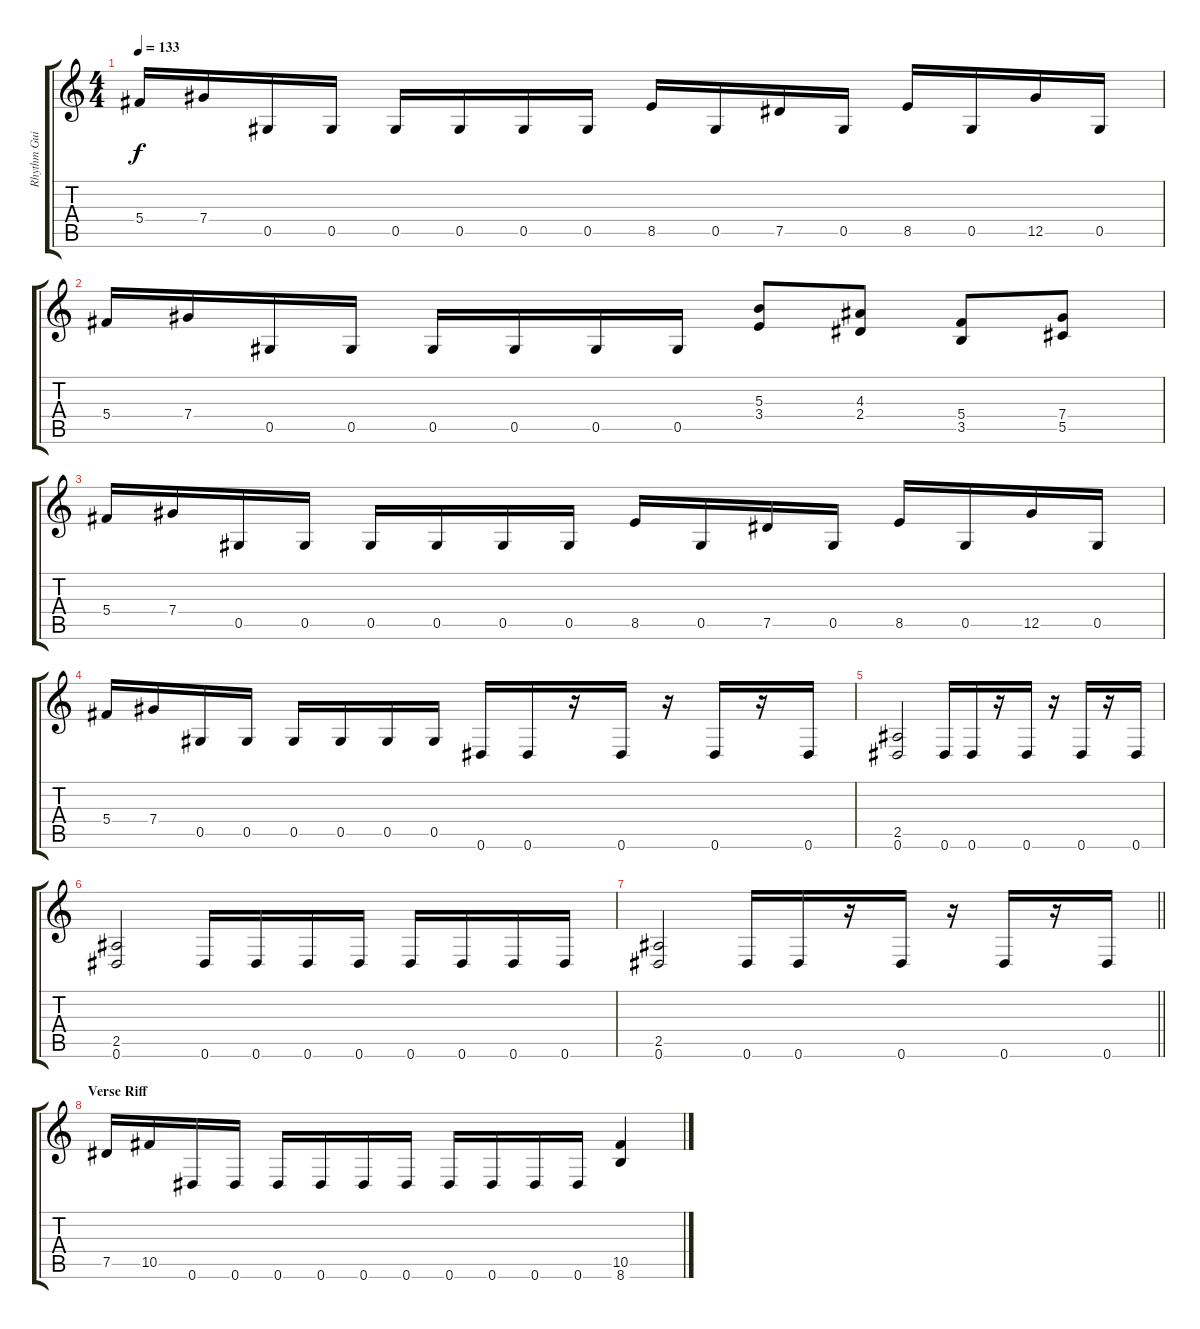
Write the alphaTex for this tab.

\track ("Rhythm Guitar Right" "Rhythm Gui") {instrument distortionguitar}
\staff {score tabs}
\tuning (Eb4 Bb3 Gb3 Db3 Ab2 Eb2) {hide}
\ts (4 4)
\tempo 133
\clef g2
\ks c
5.4.16{dy f} 7.4.16 0.5.16 0.5.16 0.5.16 0.5.16 0.5.16 0.5.16 8.5.16 0.5.16 7.5.16 0.5.16 8.5.16 0.5.16 12.5.16 0.5.16 |
5.4.16 7.4.16 0.5.16 0.5.16 0.5.16 0.5.16 0.5.16 0.5.16 (5.3 3.4).8 (4.3 2.4).8 (5.4 3.5).8 (7.4 5.5).8 |
5.4.16 7.4.16 0.5.16 0.5.16 0.5.16 0.5.16 0.5.16 0.5.16 8.5.16 0.5.16 7.5.16 0.5.16 8.5.16 0.5.16 12.5.16 0.5.16 |
5.4.16 7.4.16 0.5.16 0.5.16 0.5.16 0.5.16 0.5.16 0.5.16 0.6.16 0.6.16 r.16 0.6.16 r.16 0.6.16 r.16 0.6.16 |
(2.5 0.6).2 0.6.16 0.6.16 r.16 0.6.16 r.16 0.6.16 r.16 0.6.16 |
(2.5 0.6).2 0.6.16 0.6.16 0.6.16 0.6.16 0.6.16 0.6.16 0.6.16 0.6.16 |
\barLineRight lightlight
(2.5 0.6).2 0.6.16 0.6.16 r.16 0.6.16 r.16 0.6.16 r.16 0.6.16 |
\section ("" "Verse Riff")
7.5.16 10.5.16 0.6.16 0.6.16 0.6.16 0.6.16 0.6.16 0.6.16 0.6.16 0.6.16 0.6.16 0.6.16 (10.5 8.6).4
